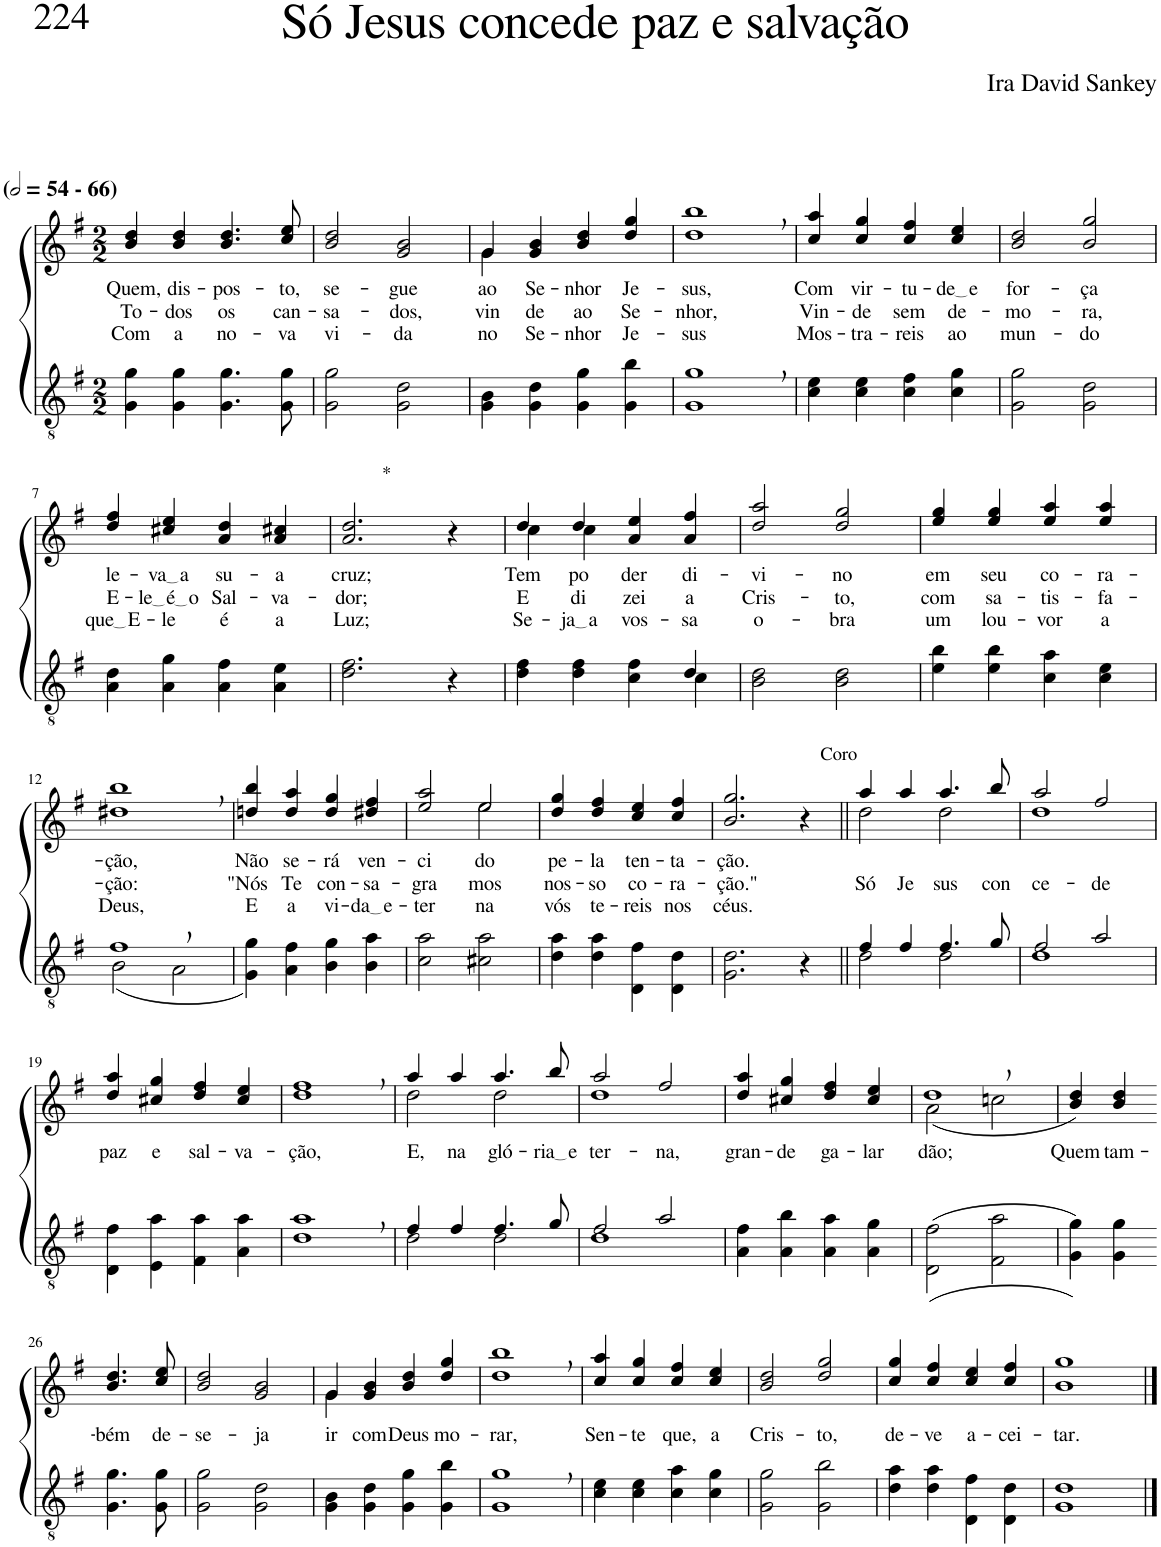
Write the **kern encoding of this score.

**kern	**kern	**text	**text	**text
*part2	*part1	*part1	*part1	*part1
*staff2	*staff1	*staff1	*staff1	*staff1
*I"Parte III e IV	*I"Parte I e II	*	*	*
*clefGv2	*clefG2	*	*	*
*Trd4c7	*Trd4c7	*	*	*
*k[f#]	*k[f#]	*	*	*
*M2/2	*M2/2	*	*	*
*MM108	*MM108	*	*	*
=1	=1	=1	=1	=1
!	!LO:TX:a:B:t=(	!	!	!
!	!LO:TX:a:B:t=- 66)	!	!	!
!	!	!LO:LY:b	!LO:LY:b	!LO:LY:b
4G\ 4g\	4b/ 4dd/	Quem,	To-	Com
!	!	!LO:LY:b	!LO:LY:b	!LO:LY:b
4G\ 4g\	4b/ 4dd/	dis-	-dos	a
!	!	!LO:LY:b	!LO:LY:b	!LO:LY:b
4.G\ 4.g\	4.b/ 4.dd/	-pos-	os	no-
!	!	!LO:LY:b	!LO:LY:b	!LO:LY:b
8G\ 8g\	8cc/ 8ee/	-to,	can-	-va
=2	=2	=2	=2	=2
!	!	!LO:LY:b	!LO:LY:b	!LO:LY:b
2G\ 2g\	2b/ 2dd/	se-	-sa-	vi-
!	!	!LO:LY:b	!LO:LY:b	!LO:LY:b
2G\ 2d\	2g/ 2b/	-gue	-dos,	-da
=3	=3	=3	=3	=3
*	*^	*	*	*
!	!	!	!LO:LY:b	!LO:LY:b	!LO:LY:b
4G\ 4B\	4g/	4g\	ao	vin-	no
!	!	!	!LO:LY:b	!LO:LY:b	!LO:LY:b
4G\ 4d\	4g/ 4b/	2.ryy	Se-	-de	Se-
!	!	!	!LO:LY:b	!LO:LY:b	!LO:LY:b
4G\ 4g\	4b/ 4dd/	.	-nhor	ao	-nhor
!	!	!	!LO:LY:b	!LO:LY:b	!LO:LY:b
4G\ 4b\	4dd/ 4gg/	.	Je-	Se-	Je-
*	*v	*v	*	*	*
=4	=4	=4	=4	=4
!	!	!LO:LY:b	!LO:LY:b	!LO:LY:b
1G, 1g,	1dd, 1bb,	-sus,	-nhor,	-sus
=5	=5	=5	=5	=5
!	!	!LO:LY:b	!LO:LY:b	!LO:LY:b
4c\ 4e\	4cc/ 4aa/	Com	Vin-	Mos-
!	!	!LO:LY:b	!LO:LY:b	!LO:LY:b
4c\ 4e\	4cc/ 4gg/	vir-	-de	-tra-
!	!	!LO:LY:b	!LO:LY:b	!LO:LY:b
4c\ 4f#\	4cc/ 4ff#/	-tu-	sem	-reis
!	!	!LO:LY:b	!LO:LY:b	!LO:LY:b
4c\ 4g\	4cc/ 4ee/	de e	de-	ao
=6	=6	=6	=6	=6
!	!	!LO:LY:b	!LO:LY:b	!LO:LY:b
2G\ 2g\	2b/ 2dd/	for-	-mo-	mun-
!	!	!LO:LY:b	!LO:LY:b	!LO:LY:b
2G\ 2d\	2b/ 2gg/	-ça	-ra,	-do
!!LO:LB:g=z
=7	=7	=7	=7	=7
!	!	!LO:LY:b	!LO:LY:b	!LO:LY:b
4A\ 4d\	4dd/ 4ff#/	le-	E-	que E
!	!	!LO:LY:b	!LO:LY:b	!LO:LY:b
4A\ 4g\	4cc#X/ 4ee/	va a	le é o	-le
!	!	!LO:LY:b	!LO:LY:b	!LO:LY:b
4A\ 4f#\	4a/ 4dd/	su-	Sal-	é
!	!	!LO:LY:b	!LO:LY:b	!LO:LY:b
4A\ 4e\	4a/ 4cc#X/	-a	-va-	a
=8	=8	=8	=8	=8
!	!LO:TX:a:t=*	!	!	!
!	!	!LO:LY:b	!LO:LY:b	!LO:LY:b
2.d\ 2.f#\	2.a/ 2.dd/	cruz;	-dor;	Luz;
4r	4r	.	.	.
=9	=9	=9	=9	=9
*^	*^	*	*	*
!	!	!	!	!LO:LY:b	!LO:LY:b	!LO:LY:b
4d\ 4f#\	2.ryy	4dd/	4cc\	Tem	E	Se-
!	!	!	!	!LO:LY:b	!LO:LY:b	!LO:LY:b
4d\ 4f#\	.	4dd/	4cc\	po-	di-	ja a
!	!	!	!	!LO:LY:b	!LO:LY:b	!LO:LY:b
4c\ 4f#\	.	4a/ 4ee/	2ryy	-der	-zei	vos-
!	!	!	!	!LO:LY:b	!LO:LY:b	!LO:LY:b
4c\	4d/	4a/ 4ff#/	.	di-	a	-sa
*	*	*v	*v	*	*	*
=10	=10	=10	=10	=10	=10
!	!	!	!LO:LY:b	!LO:LY:b	!LO:LY:b
*v	*v	*	*	*	*
2B\ 2d\	2dd/ 2aa/	-vi-	Cris-	o-
!	!	!LO:LY:b	!LO:LY:b	!LO:LY:b
2B\ 2d\	2dd/ 2gg/	-no	-to,	-bra
=11	=11	=11	=11	=11
!	!	!LO:LY:b	!LO:LY:b	!LO:LY:b
4e\ 4b\	4ee/ 4gg/	em	com	um
!	!	!LO:LY:b	!LO:LY:b	!LO:LY:b
4e\ 4b\	4ee/ 4gg/	seu	sa-	lou-
!	!	!LO:LY:b	!LO:LY:b	!LO:LY:b
4c\ 4a\	4ee/ 4aa/	co-	-tis-	-vor
!	!	!LO:LY:b	!LO:LY:b	!LO:LY:b
4c\ 4e\	4ee/ 4aa/	-ra-	-fa-	a
!!LO:LB:g=z
=12	=12	=12	=12	=12
*^	*	*	*	*
!	!	!	!LO:LY:b	!LO:LY:b	!LO:LY:b
1f#,	(2B\	1dd#X, 1bb,	-ção,	-ção:	Deus,
.	2A\	.	.	.	.
=13	=13	=13	=13	=13	=13
!	!	!	!LO:LY:b	!LO:LY:b	!LO:LY:b
*v	*v	*	*	*	*
4G\ 4g\)	4ddn/ 4bb/	Não	"Nós	E
!	!	!LO:LY:b	!LO:LY:b	!LO:LY:b
4A\ 4f#\	4dd/ 4aa/	se-	Te	a
!	!	!LO:LY:b	!LO:LY:b	!LO:LY:b
4B\ 4g\	4dd/ 4gg/	-rá	con-	vi-
!	!	!LO:LY:b	!LO:LY:b	!LO:LY:b
4B\ 4a\	4dd#X/ 4ff#/	ven-	-sa-	da e
=14	=14	=14	=14	=14
!	!	!LO:LY:b	!LO:LY:b	!LO:LY:b
*	*^	*	*	*
2c\ 2a\	2ee/ 2aa/	2ryy	-ci-	-gra-	-ter-
!	!	!	!LO:LY:b	!LO:LY:b	!LO:LY:b
2c#X\ 2a\	2ee/	2ee\	-do	-mos	na
=15	=15	=15	=15	=15	=15
!	!	!	!LO:LY:b	!LO:LY:b	!LO:LY:b
*	*v	*v	*	*	*
4d\ 4a\	4dd/ 4gg/	pe-	nos-	vós
!	!	!LO:LY:b	!LO:LY:b	!LO:LY:b
4d\ 4a\	4dd/ 4ff#/	-la	-so	te-
!	!	!LO:LY:b	!LO:LY:b	!LO:LY:b
4D\ 4f#\	4cc/ 4ee/	ten-	co-	-reis
!	!	!LO:LY:b	!LO:LY:b	!LO:LY:b
4D\ 4d\	4cc/ 4ff#/	-ta-	-ra-	nos
=16	=16	=16	=16	=16
!	!	!LO:LY:b	!LO:LY:b	!LO:LY:b
2.G\ 2.d\	2.b/ 2.gg/	-ção.	-ção."	céus.
!	!LO:TX:a:t=Coro	!	!	!
4r	4r	.	.	.
=17||	=17||	=17||	=17||	=17||
*^	*^	*	*	*
!	!	!	!	!	!LO:LY:b	!
4f#/	2d\	4aa/	2dd\	.	Só	.
!	!	!	!	!	!LO:LY:b	!
4f#/	.	4aa/	.	.	Je-	.
!	!	!	!	!	!LO:LY:b	!
4.f#/	2d\	4.aa/	2dd\	.	-sus	.
!	!	!	!	!	!LO:LY:b	!
8g/	.	8bb/	.	.	con-	.
=18	=18	=18	=18	=18	=18	=18
!	!	!	!	!	!LO:LY:b	!
2f#/	1d	2aa/	1dd	.	-ce-	.
!	!	!	!	!	!LO:LY:b	!
2a/	.	2ff#/	.	.	-de	.
*v	*v	*	*	*	*	*
*	*v	*v	*	*	*
!!LO:LB:g=z
=19	=19	=19	=19	=19
!	!	!LO:LY:b	!	!
4D\ 4f#\	4dd/ 4aa/	paz	.	.
!	!	!LO:LY:b	!	!
4E\ 4a\	4cc#X/ 4gg/	e	.	.
!	!	!LO:LY:b	!	!
4F#\ 4a\	4dd/ 4ff#/	sal-	.	.
!	!	!LO:LY:b	!	!
4A\ 4a\	4cc#/ 4ee/	-va-	.	.
=20	=20	=20	=20	=20
!	!	!LO:LY:b	!	!
1d, 1a,	1dd, 1ff#,	-ção,	.	.
=21	=21	=21	=21	=21
*^	*^	*	*	*
!	!	!	!	!LO:LY:b	!	!
4f#/	2d\	4aa/	2dd\	E,	.	.
!	!	!	!	!LO:LY:b	!	!
4f#/	.	4aa/	.	na	.	.
!	!	!	!	!LO:LY:b	!	!
4.f#/	2d\	4.aa/	2dd\	gló-	.	.
!	!	!	!	!LO:LY:b	!	!
8g/	.	8bb/	.	ria e	.	.
=22	=22	=22	=22	=22	=22	=22
!	!	!	!	!LO:LY:b	!	!
2f#/	1d	2aa/	1dd	-ter-	.	.
!	!	!	!	!LO:LY:b	!	!
2a/	.	2ff#/	.	-na,	.	.
*v	*v	*	*	*	*	*
*	*v	*v	*	*	*
=23	=23	=23	=23	=23
!	!	!LO:LY:b	!	!
4A\ 4f#\	4dd/ 4aa/	gran-	.	.
!	!	!LO:LY:b	!	!
4A\ 4b\	4cc#X/ 4gg/	-de	.	.
!	!	!LO:LY:b	!	!
4A\ 4a\	4dd/ 4ff#/	ga-	.	.
!	!	!LO:LY:b	!	!
4A\ 4g\	4cc#/ 4ee/	-lar-	.	.
=24	=24	=24	=24	=24
*	*^	*	*	*
!	!	!	!LO:LY:b	!	!
((2D\ 2f#\	1dd,	(2a\	-dão;	.	.
2F#\ 2a\	.	2ccn\	.	.	.
=25	=25	=25	=25	=25	=25
!	!	!	!LO:LY:b	!	!
*	*v	*v	*	*	*
4G\ 4g\))	4b/ 4dd/)	Quem	.	.
!	!	!LO:LY:b	!	!
4G\ 4g\	4b/ 4dd/	tam-	.	.
!!LO:LB:g=z
=26-	=26-	=26-	=26-	=26-
!	!	!LO:LY:b	!	!
4.G\ 4.g\	4.b/ 4.dd/	-bém	.	.
!	!	!LO:LY:b	!	!
8G\ 8g\	8cc/ 8ee/	de-	.	.
=27	=27	=27	=27	=27
!	!	!LO:LY:b	!	!
2G\ 2g\	2b/ 2dd/	-se-	.	.
!	!	!LO:LY:b	!	!
2G\ 2d\	2g/ 2b/	-ja	.	.
=28	=28	=28	=28	=28
*	*^	*	*	*
!	!	!	!LO:LY:b	!	!
4G\ 4B\	4g/	4g\	ir	.	.
!	!	!	!LO:LY:b	!	!
4G\ 4d\	4g/ 4b/	2.ryy	com	.	.
!	!	!	!LO:LY:b	!	!
4G\ 4g\	4b/ 4dd/	.	Deus	.	.
!	!	!	!LO:LY:b	!	!
4G\ 4b\	4dd/ 4gg/	.	mo-	.	.
*	*v	*v	*	*	*
=29	=29	=29	=29	=29
!	!	!LO:LY:b	!	!
1G, 1g,	1dd, 1bb,	-rar,	.	.
=30	=30	=30	=30	=30
!	!	!LO:LY:b	!	!
4c\ 4e\	4cc/ 4aa/	Sen-	.	.
!	!	!LO:LY:b	!	!
4c\ 4e\	4cc/ 4gg/	-te	.	.
!	!	!LO:LY:b	!	!
4c\ 4a\	4cc/ 4ff#/	que,	.	.
!	!	!LO:LY:b	!	!
4c\ 4g\	4cc/ 4ee/	a	.	.
=31	=31	=31	=31	=31
!	!	!LO:LY:b	!	!
2G\ 2g\	2b/ 2dd/	Cris-	.	.
!	!	!LO:LY:b	!	!
2G\ 2b\	2dd/ 2gg/	-to,	.	.
=32	=32	=32	=32	=32
!	!	!LO:LY:b	!	!
4d\ 4a\	4cc/ 4gg/	de-	.	.
!	!	!LO:LY:b	!	!
4d\ 4a\	4cc/ 4ff#/	-ve	.	.
!	!	!LO:LY:b	!	!
4D\ 4f#\	4cc/ 4ee/	a-	.	.
!	!	!LO:LY:b	!	!
4D\ 4d\	4cc/ 4ff#/	-cei-	.	.
=33	=33	=33	=33	=33
!	!	!LO:LY:b	!	!
1G 1d	1b 1gg	-tar.	.	.
==	==	==	==	==
*-	*-	*-	*-	*-
